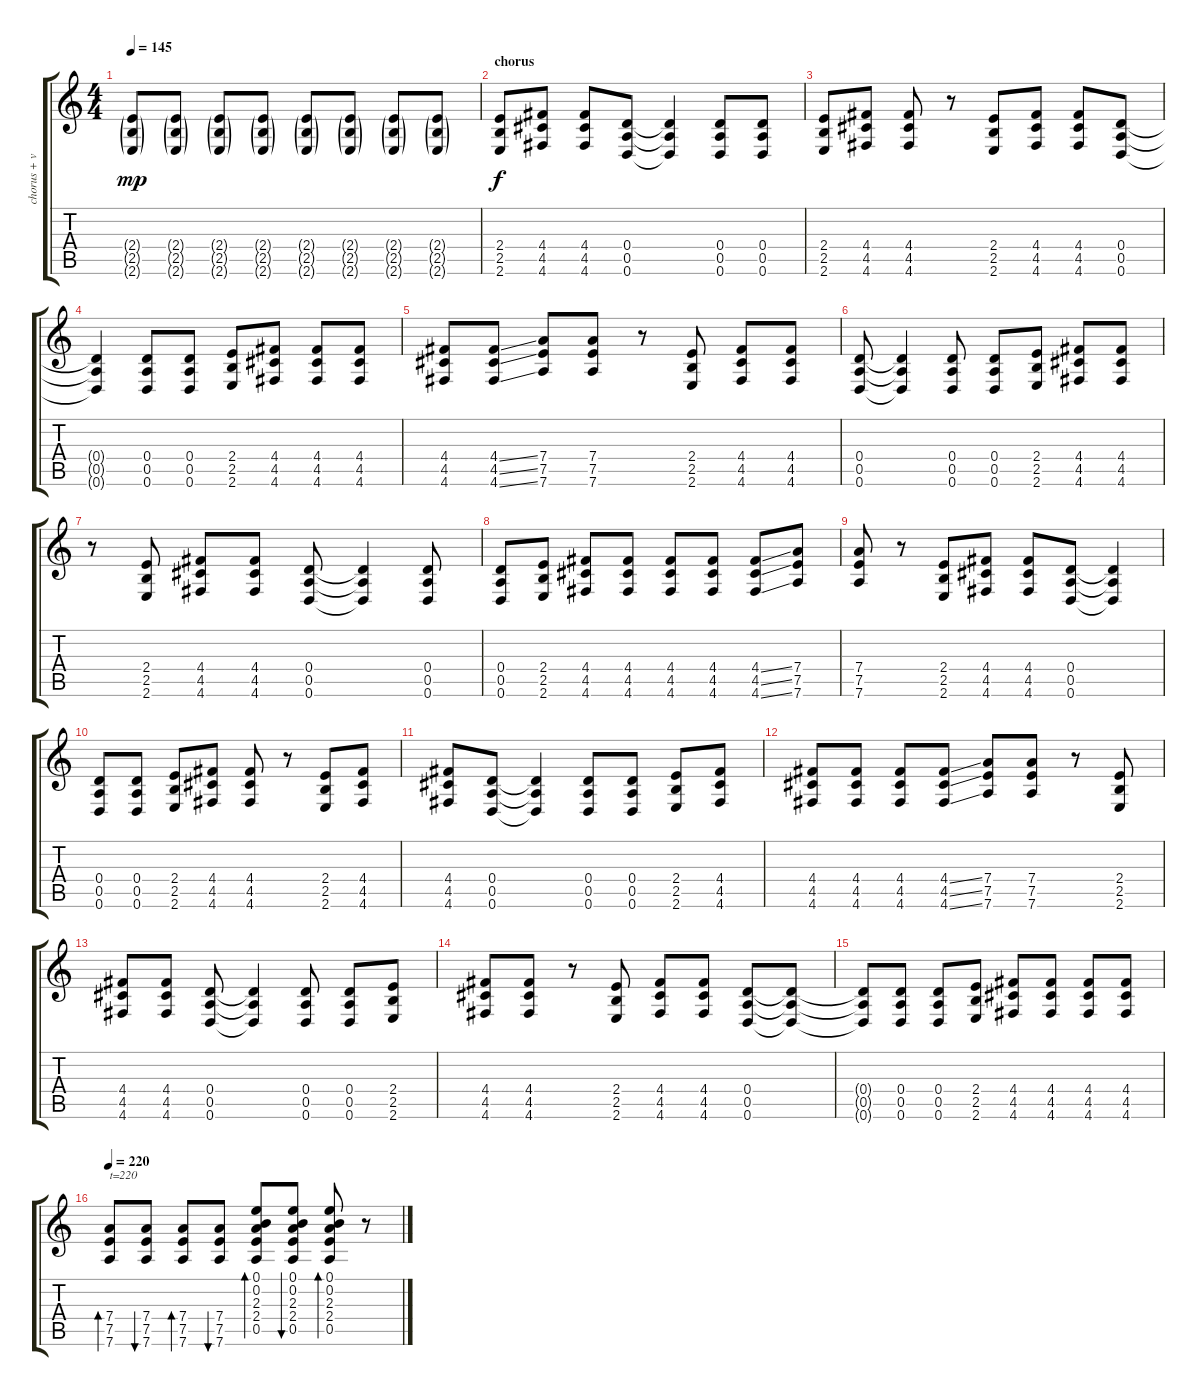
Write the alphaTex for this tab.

\track ("chorus + verse + pre chorus" "chorus + v") {instrument distortionguitar}
\staff {score tabs}
\tuning (E4 B3 G3 D3 A2 D2) {hide}
\ts (4 4)
\tempo 145
\clef g2
\ks c
(2.4{g} 2.5{g} 2.6{g}).8{dy mp volume 12 instrument overdrivenguitar} (2.4{g} 2.5{g} 2.6{g}).8 (2.4{g} 2.5{g} 2.6{g}).8 (2.4{g} 2.5{g} 2.6{g}).8 (2.4{g} 2.5{g} 2.6{g}).8 (2.4{g} 2.5{g} 2.6{g}).8 (2.4{g} 2.5{g} 2.6{g}).8 (2.4{g} 2.5{g} 2.6{g}).8 |
\section ("" "chorus")
(2.4 2.5 2.6).8{dy f volume 16 instrument distortionguitar} (4.4 4.5 4.6).8 (4.4 4.5 4.6).8 (0.4 0.5 0.6).8 (0.4{t} 0.5{t} 0.6{t}).4 (0.4 0.5 0.6).8 (0.4 0.5 0.6).8 |
(2.4 2.5 2.6).8 (4.4 4.5 4.6).8 (4.4 4.5 4.6).8 r.8 (2.4 2.5 2.6).8 (4.4 4.5 4.6).8 (4.4 4.5 4.6).8 (0.4 0.5 0.6).8 |
(0.4{t} 0.5{t} 0.6{t}).4 (0.4 0.5 0.6).8 (0.4 0.5 0.6).8 (2.4 2.5 2.6).8 (4.4 4.5 4.6).8 (4.4 4.5 4.6).8 (4.4 4.5 4.6).8 |
(4.4 4.5 4.6).8 (4.4{ss} 4.5{ss} 4.6{ss}).8 (7.4 7.5 7.6).8 (7.4 7.5 7.6).8 r.8 (2.4 2.5 2.6).8 (4.4 4.5 4.6).8 (4.4 4.5 4.6).8 |
(0.4 0.5 0.6).8 (0.4{t} 0.5{t} 0.6{t}).4 (0.4 0.5 0.6).8 (0.4 0.5 0.6).8 (2.4 2.5 2.6).8 (4.4 4.5 4.6).8 (4.4 4.5 4.6).8 |
r.8 (2.4 2.5 2.6).8 (4.4 4.5 4.6).8 (4.4 4.5 4.6).8 (0.4 0.5 0.6).8 (0.4{t} 0.5{t} 0.6{t}).4 (0.4 0.5 0.6).8 |
(0.4 0.5 0.6).8 (2.4 2.5 2.6).8 (4.4 4.5 4.6).8 (4.4 4.5 4.6).8 (4.4 4.5 4.6).8 (4.4 4.5 4.6).8 (4.4{ss} 4.5{ss} 4.6{ss}).8 (7.4 7.5 7.6).8 |
(7.4 7.5 7.6).8 r.8 (2.4 2.5 2.6).8 (4.4 4.5 4.6).8 (4.4 4.5 4.6).8 (0.4 0.5 0.6).8 (0.4{t} 0.5{t} 0.6{t}).4 |
(0.4 0.5 0.6).8 (0.4 0.5 0.6).8 (2.4 2.5 2.6).8 (4.4 4.5 4.6).8 (4.4 4.5 4.6).8 r.8 (2.4 2.5 2.6).8 (4.4 4.5 4.6).8 |
(4.4 4.5 4.6).8 (0.4 0.5 0.6).8 (0.4{t} 0.5{t} 0.6{t}).4 (0.4 0.5 0.6).8 (0.4 0.5 0.6).8 (2.4 2.5 2.6).8 (4.4 4.5 4.6).8 |
(4.4 4.5 4.6).8 (4.4 4.5 4.6).8 (4.4 4.5 4.6).8 (4.4{ss} 4.5{ss} 4.6{ss}).8 (7.4 7.5 7.6).8 (7.4 7.5 7.6).8 r.8 (2.4 2.5 2.6).8 |
(4.4 4.5 4.6).8 (4.4 4.5 4.6).8 (0.4 0.5 0.6).8 (0.4{t} 0.5{t} 0.6{t}).4 (0.4 0.5 0.6).8 (0.4 0.5 0.6).8 (2.4 2.5 2.6).8 |
(4.4 4.5 4.6).8 (4.4 4.5 4.6).8 r.8 (2.4 2.5 2.6).8 (4.4 4.5 4.6).8 (4.4 4.5 4.6).8 (0.4 0.5 0.6).8 (0.4{t} 0.5{t} 0.6{t}).8 |
(0.4{t} 0.5{t} 0.6{t}).8 (0.4 0.5 0.6).8 (0.4 0.5 0.6).8 (2.4 2.5 2.6).8 (4.4 4.5 4.6).8 (4.4 4.5 4.6).8 (4.4 4.5 4.6).8 (4.4 4.5 4.6).8 |
\tempo 220
(7.4 7.5 7.6).8{bd 30 txt "t=220"} (7.4 7.5 7.6).8{bu 30} (7.4 7.5 7.6).8{bd 30} (7.4 7.5 7.6).8{bu 120} (0.1 0.2 2.3 2.4 0.5).8{bd 30} (0.1 0.2 2.3 2.4 0.5).8{bu 30} (0.1 0.2 2.3 2.4 0.5).8{bd 30} r.8
